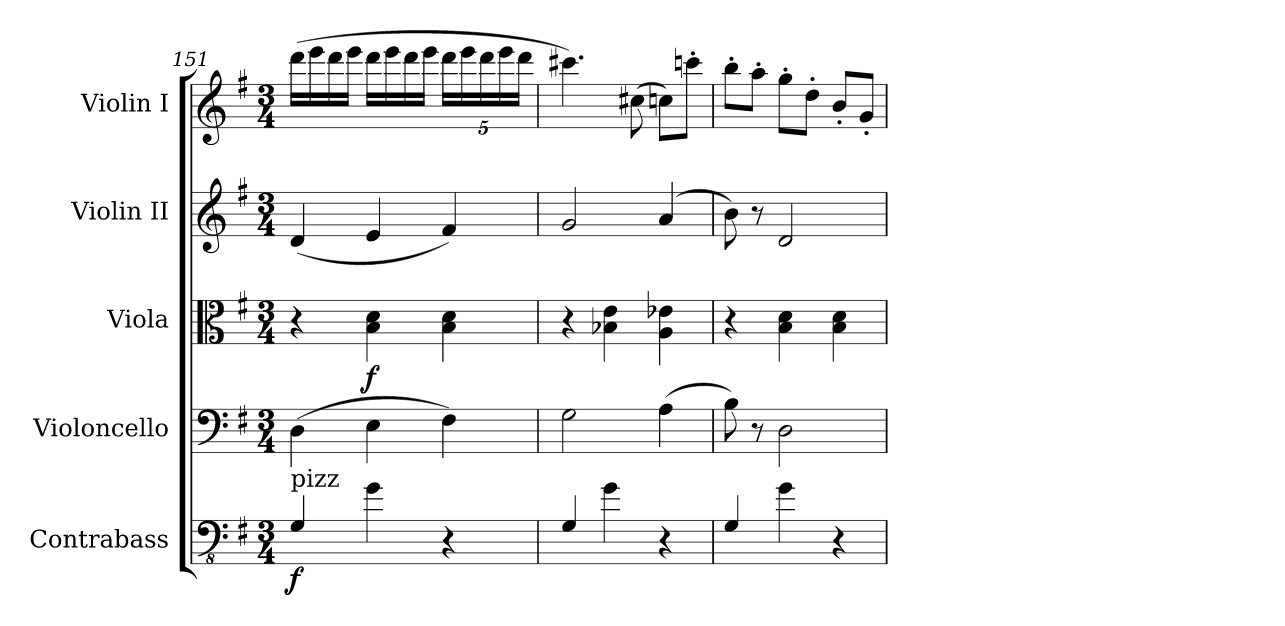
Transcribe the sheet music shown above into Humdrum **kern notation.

**kern	**dynam	**kern	**kern	**dynam	**kern	**kern
*part5	*part5	*part4	*part3	*part3	*part2	*part1
*staff5	*staff5	*staff4	*staff3	*staff3	*staff2	*staff1
*I"Contrabass	*	*I"Violoncello	*I"Viola	*	*I"Violin II	*I"Violin I
*I'Cb	*	*I'Vc	*I'Vla	*	*I'Vln	*I'Vln
*clefFv4	*	*clefF4	*clefC3	*	*clefG2	*clefG2
*ITrd7c12	*	*	*	*	*	*
*k[f#]	*	*k[f#]	*k[f#]	*	*k[f#]	*k[f#]
*M3/4	*	*M3/4	*M3/4	*	*M3/4	*M3/4
=151	=151	=151	=151	=151	=151	=151
!LO:TX:a:t=pizz	!	!	!	!	!	!
!	!LO:DY:b	!	!	!	!	!
4GGG/	f	(4D\	4r	.	(4d/	(16ddd\LL
.	.	.	.	.	.	16eee\
.	.	.	.	.	.	16ddd\
.	.	.	.	.	.	16eee\JJ
!	!	!	!	!LO:DY:b	!	!
4GG\	.	4E\	4B\ 4d\	f	4e/	16ddd\LL
.	.	.	.	.	.	16eee\
.	.	.	.	.	.	16ddd\
.	.	.	.	.	.	16eee\JJ
*	*	*	*	*	*	*Xbrackettup
4r	.	4F#\)	4B\ 4d\	.	4f#/)	20ddd\LL
.	.	.	.	.	.	20eee\
.	.	.	.	.	.	20ddd\
.	.	.	.	.	.	20eee\
.	.	.	.	.	.	20ddd\JJ
=152	=152	=152	=152	=152	=152	=152
4GGG/	.	2G\	4r	.	2g/	4.ccc#X\)
4GG\	.	.	4B-X\ 4e\	.	.	.
.	.	.	.	.	.	(8cc#X\
4r	.	(4A\	4A\ 4e-X\	.	(4a/	8ccn\L)
.	.	.	.	.	.	8cccn'\J
=153	=153	=153	=153	=153	=153	=153
4GGG/	.	8B\)	4r	.	8b\)	8bb'\L
.	.	8r	.	.	8r	8aa'\J
4GG\	.	2D\	4B\ 4d\	.	2d/	8gg'\L
.	.	.	.	.	.	8dd'\J
4r	.	.	4B\ 4d\	.	.	8b'/L
.	.	.	.	.	.	8g'/J
=	=	=	=	=	=	=
*-	*-	*-	*-	*-	*-	*-
